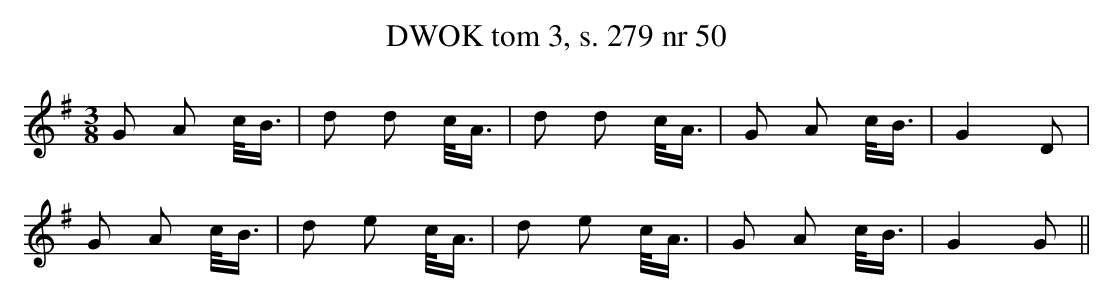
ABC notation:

X:1
T: DWOK tom 3, s. 279 nr 50
L: 1/16
M: 3/8
K: G
G2 A2 c/B3/ | d2 d2 c/A3/ | d2 d2 c/A3/ | G2 A2 c/B3/ | G4 D2 |
G2 A2 c/B3/ | d2 e2 c/A3/ | d2 e2 c/A3/ | G2 A2 c/B3/ | G4 G2 ||
